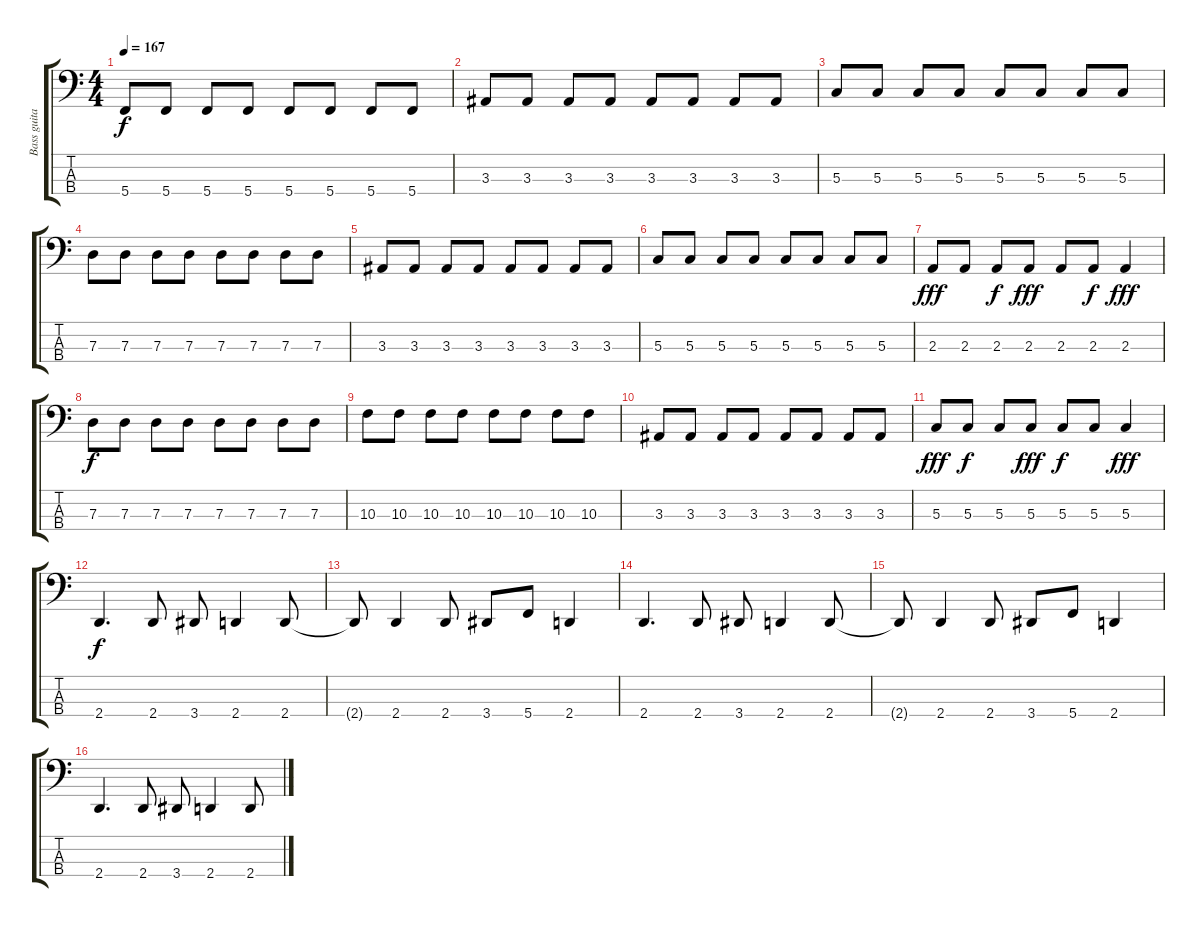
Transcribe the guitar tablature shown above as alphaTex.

\track ("Bass guitar" "Bass guita") {instrument electricbassfinger}
\staff {score tabs}
\tuning (F2 C2 G1 C1) {hide}
\ts (4 4)
\tempo 167
\clef f4
\ks c
5.4.8{dy f} 5.4.8 5.4.8 5.4.8 5.4.8 5.4.8 5.4.8 5.4.8 |
3.3.8 3.3.8 3.3.8 3.3.8 3.3.8 3.3.8 3.3.8 3.3.8 |
5.3.8 5.3.8 5.3.8 5.3.8 5.3.8 5.3.8 5.3.8 5.3.8 |
7.3.8 7.3.8 7.3.8 7.3.8 7.3.8 7.3.8 7.3.8 7.3.8 |
3.3.8 3.3.8 3.3.8 3.3.8 3.3.8 3.3.8 3.3.8 3.3.8 |
5.3.8 5.3.8 5.3.8 5.3.8 5.3.8 5.3.8 5.3.8 5.3.8 |
2.3.8{dy fff} 2.3.8 2.3.8{dy f} 2.3.8{dy fff} 2.3.8 2.3.8{dy f} 2.3.4{dy fff} |
7.3.8{dy f} 7.3.8 7.3.8 7.3.8 7.3.8 7.3.8 7.3.8 7.3.8 |
10.3.8 10.3.8 10.3.8 10.3.8 10.3.8 10.3.8 10.3.8 10.3.8 |
3.3.8 3.3.8 3.3.8 3.3.8 3.3.8 3.3.8 3.3.8 3.3.8 |
5.3.8{dy fff} 5.3.8{dy f} 5.3.8 5.3.8{dy fff} 5.3.8{dy f} 5.3.8 5.3.4{dy fff} |
2.4.4{d dy f} 2.4.8 3.4.8 2.4.4 2.4.8 |
2.4{t}.8 2.4.4 2.4.8 3.4.8 5.4.8 2.4.4 |
2.4.4{d} 2.4.8 3.4.8 2.4.4 2.4.8 |
2.4{t}.8 2.4.4 2.4.8 3.4.8 5.4.8 2.4.4 |
2.4.4{d} 2.4.8 3.4.8 2.4.4 2.4.8
